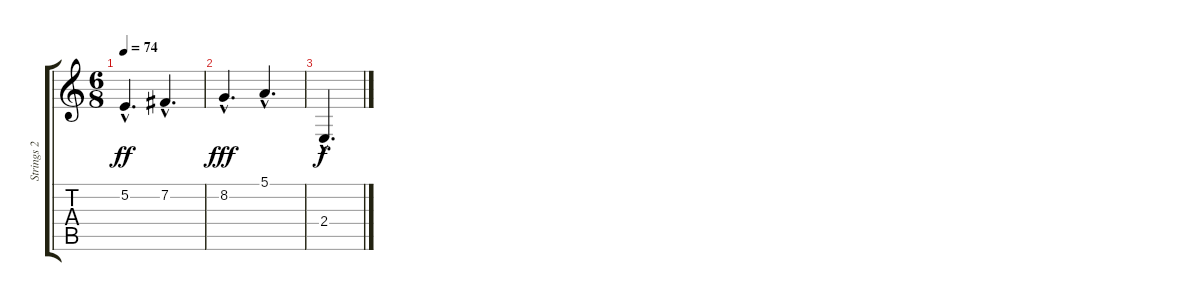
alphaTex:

\track ("Strings 2" "Strings 2") {instrument stringensemble1}
\staff {score tabs}
\tuning (E4 B3 G3 D3 A2 E2) {hide}
\ts (6 8)
\tempo 74
\clef g2
\ks c
5.2{hac}.4{d dy ff volume 12} 7.2{hac}.4{d} |
8.2{hac}.4{d dy fff} 5.1{hac}.4{d} |
2.4{hac}.4{d dy f}
